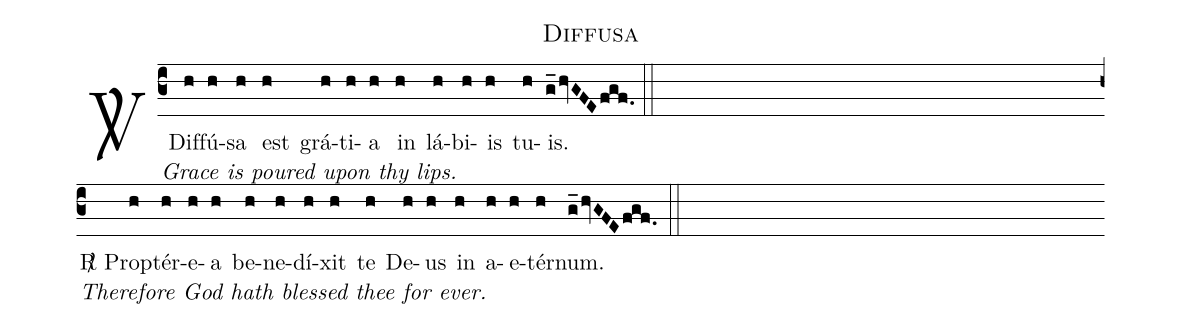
name: Diffusa;
%%
(c3) <sp>V/</sp> Dif[Grace is poured upon thy lips.](h)fú(h)sa(h) est(h) grá(h)ti(h)a(h) in(h) lá(h)bi(h)is(h) tu(h)is.(g_hvGFEfgf.) (::) (Z)
<sp>R/</sp> Prop[Therefore God hath blessed thee for ever.](h)tér(h)e(h)a(h) be(h)ne(h)dí(h)xit(h) te(h) De(h)us(h) in(h) a(h)e(h)tér(h)num.(g_hvGFEfgf.) (::)
